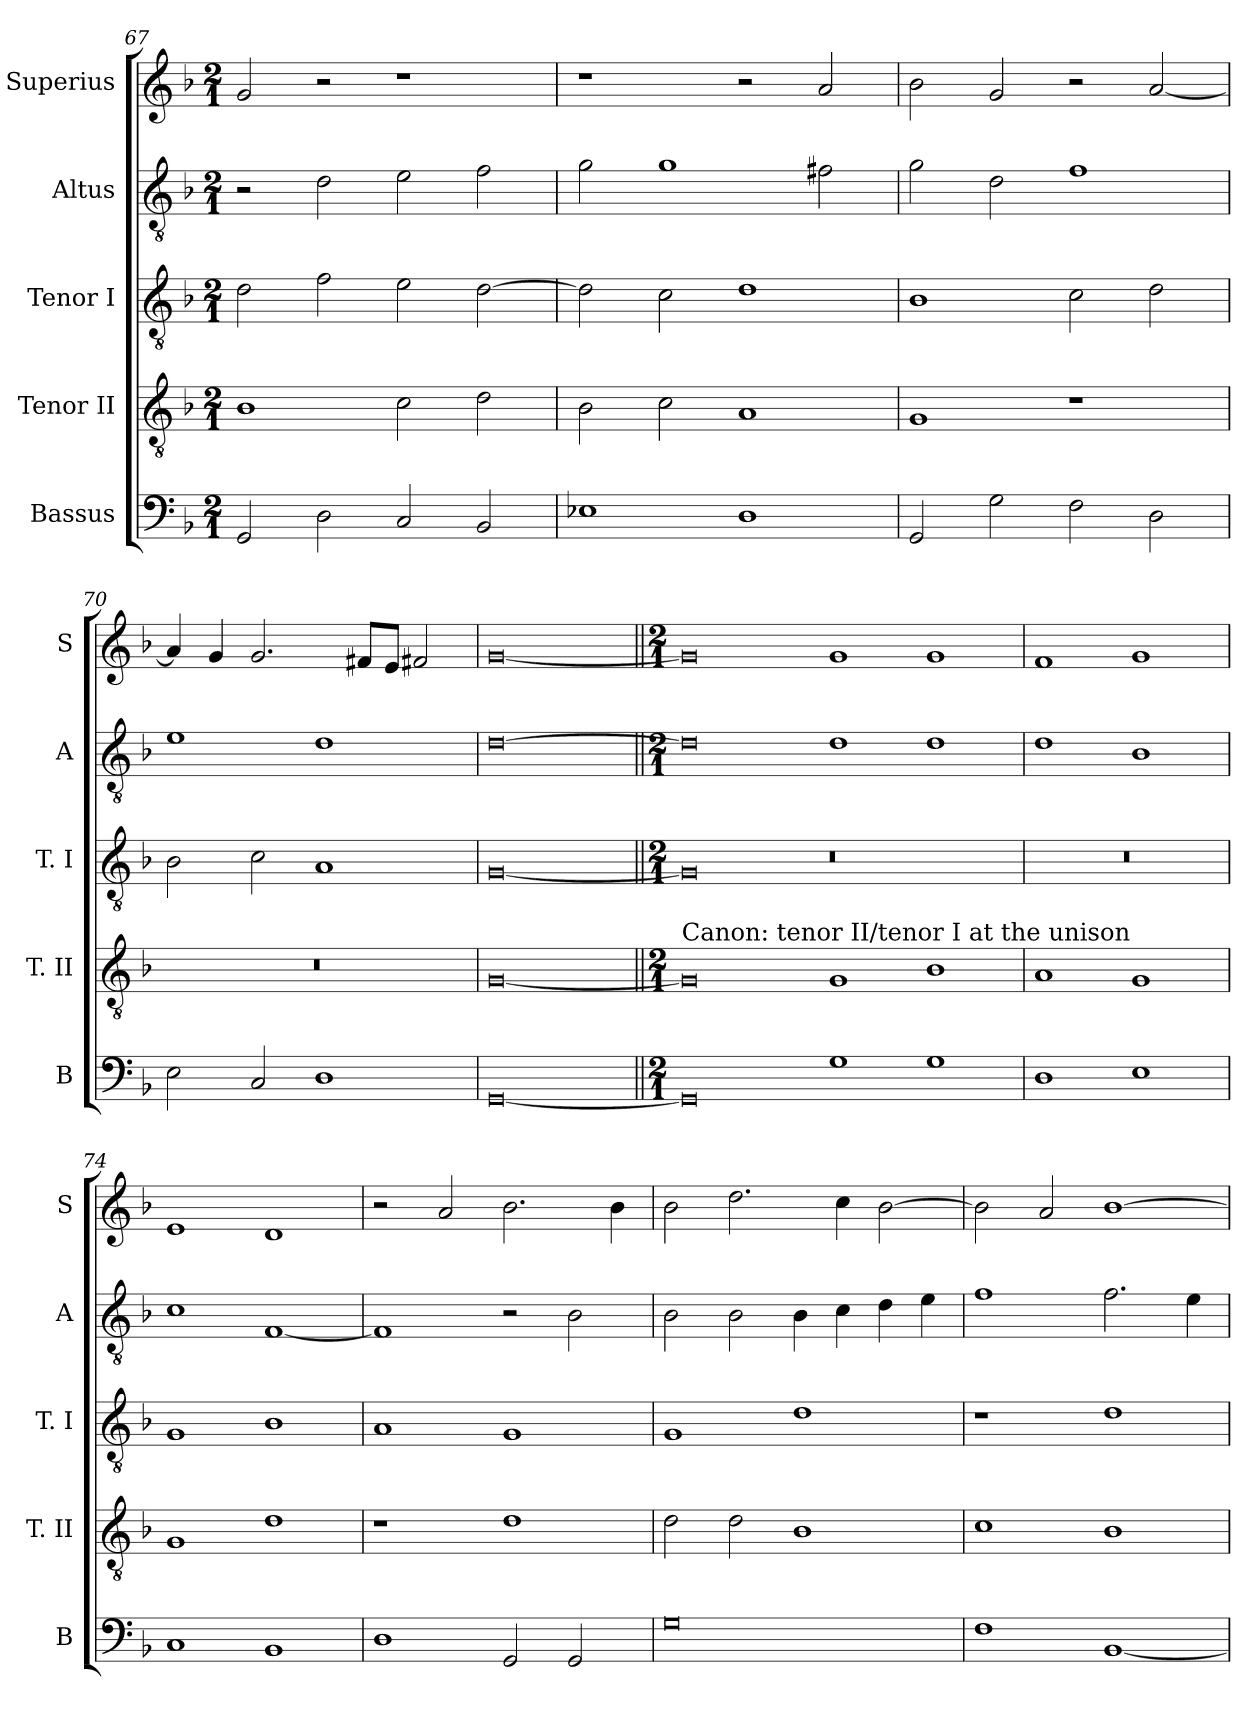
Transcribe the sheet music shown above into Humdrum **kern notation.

**kern	**kern	**kern	**kern	**kern
*part5	*part4	*part3	*part2	*part1
*staff5	*staff4	*staff3	*staff2	*staff1
*I"Bassus	*I"Tenor II	*I"Tenor I	*I"Altus	*I"Superius
*I'B	*I'T. II	*I'T. I	*I'A	*I'S
*clefF4	*clefGv2	*clefGv2	*clefGv2	*clefG2
*k[b-]	*k[b-]	*k[b-]	*k[b-]	*k[b-]
*F:	*F:	*F:	*F:	*F:
*M2/1	*M2/1	*M2/1	*M2/1	*M2/1
=67	=67	=67	=67	=67
2GG	1B-	2d	2r	2g
2D	.	2f	2d	2r
2C	2c	2e	2e	1r
2BB-	2d	[2d	2f	.
=68	=68	=68	=68	=68
1E-X	2B-	2d]	2g	1r
.	2c	2c	1g	.
1D	1A	1d	.	2r
.	.	.	2f#X	2a
=69	=69	=69	=69	=69
2GG	1G	1B-	2g	2b-
2G	.	.	2d	2g
2F	1r	2c	1f	2r
2D	.	2d	.	[2a
=70	=70	=70	=70	=70
2E	0r	2B-	1e	4a]
.	.	.	.	4g
2C	.	2c	.	2.g
1D	.	1A	1d	.
.	.	.	.	8f#XL
.	.	.	.	8eJ
.	.	.	.	2f#X
=71	=71	=71	=71	=71
[0GG	[0G	[0G	[0d	[0g
=72||	=72||	=72||	=72||	=72||
*M2/1	*M2/1	*M2/1	*M2/1	*M2/1
!	!LO:TX:a:t=Canon&colon; tenor II/tenor I at the unison	!	!	!
0GG]	0G]	0G]	0d]	0g]
1G	1G	0r	1d	1g
1G	1B-	.	1d	1g
=73	=73	=73	=73	=73
1D	1A	0r	1d	1f
1E	1G	.	1B-	1g
=74	=74	=74	=74	=74
1C	1G	1G	1c	1e
1BB-	1d	1B-	[1F	1d
=75	=75	=75	=75	=75
1D	1r	1A	1F]	2r
.	.	.	.	2a
2GG	1d	1G	2r	2.b-
2GG	.	.	2B-	.
.	.	.	.	4b-
=76	=76	=76	=76	=76
0G	2d	1G	2B-	2b-
.	2d	.	2B-	2.dd
.	1B-	1d	4B-	.
.	.	.	4c	4cc
.	.	.	4d	[2b-
.	.	.	4e	.
=77	=77	=77	=77	=77
1F	1c	1r	1f	2b-]
.	.	.	.	2a
[1BB-	1B-	1d	2.f	[1b-
.	.	.	4e	.
=	=	=	=	=
*-	*-	*-	*-	*-
